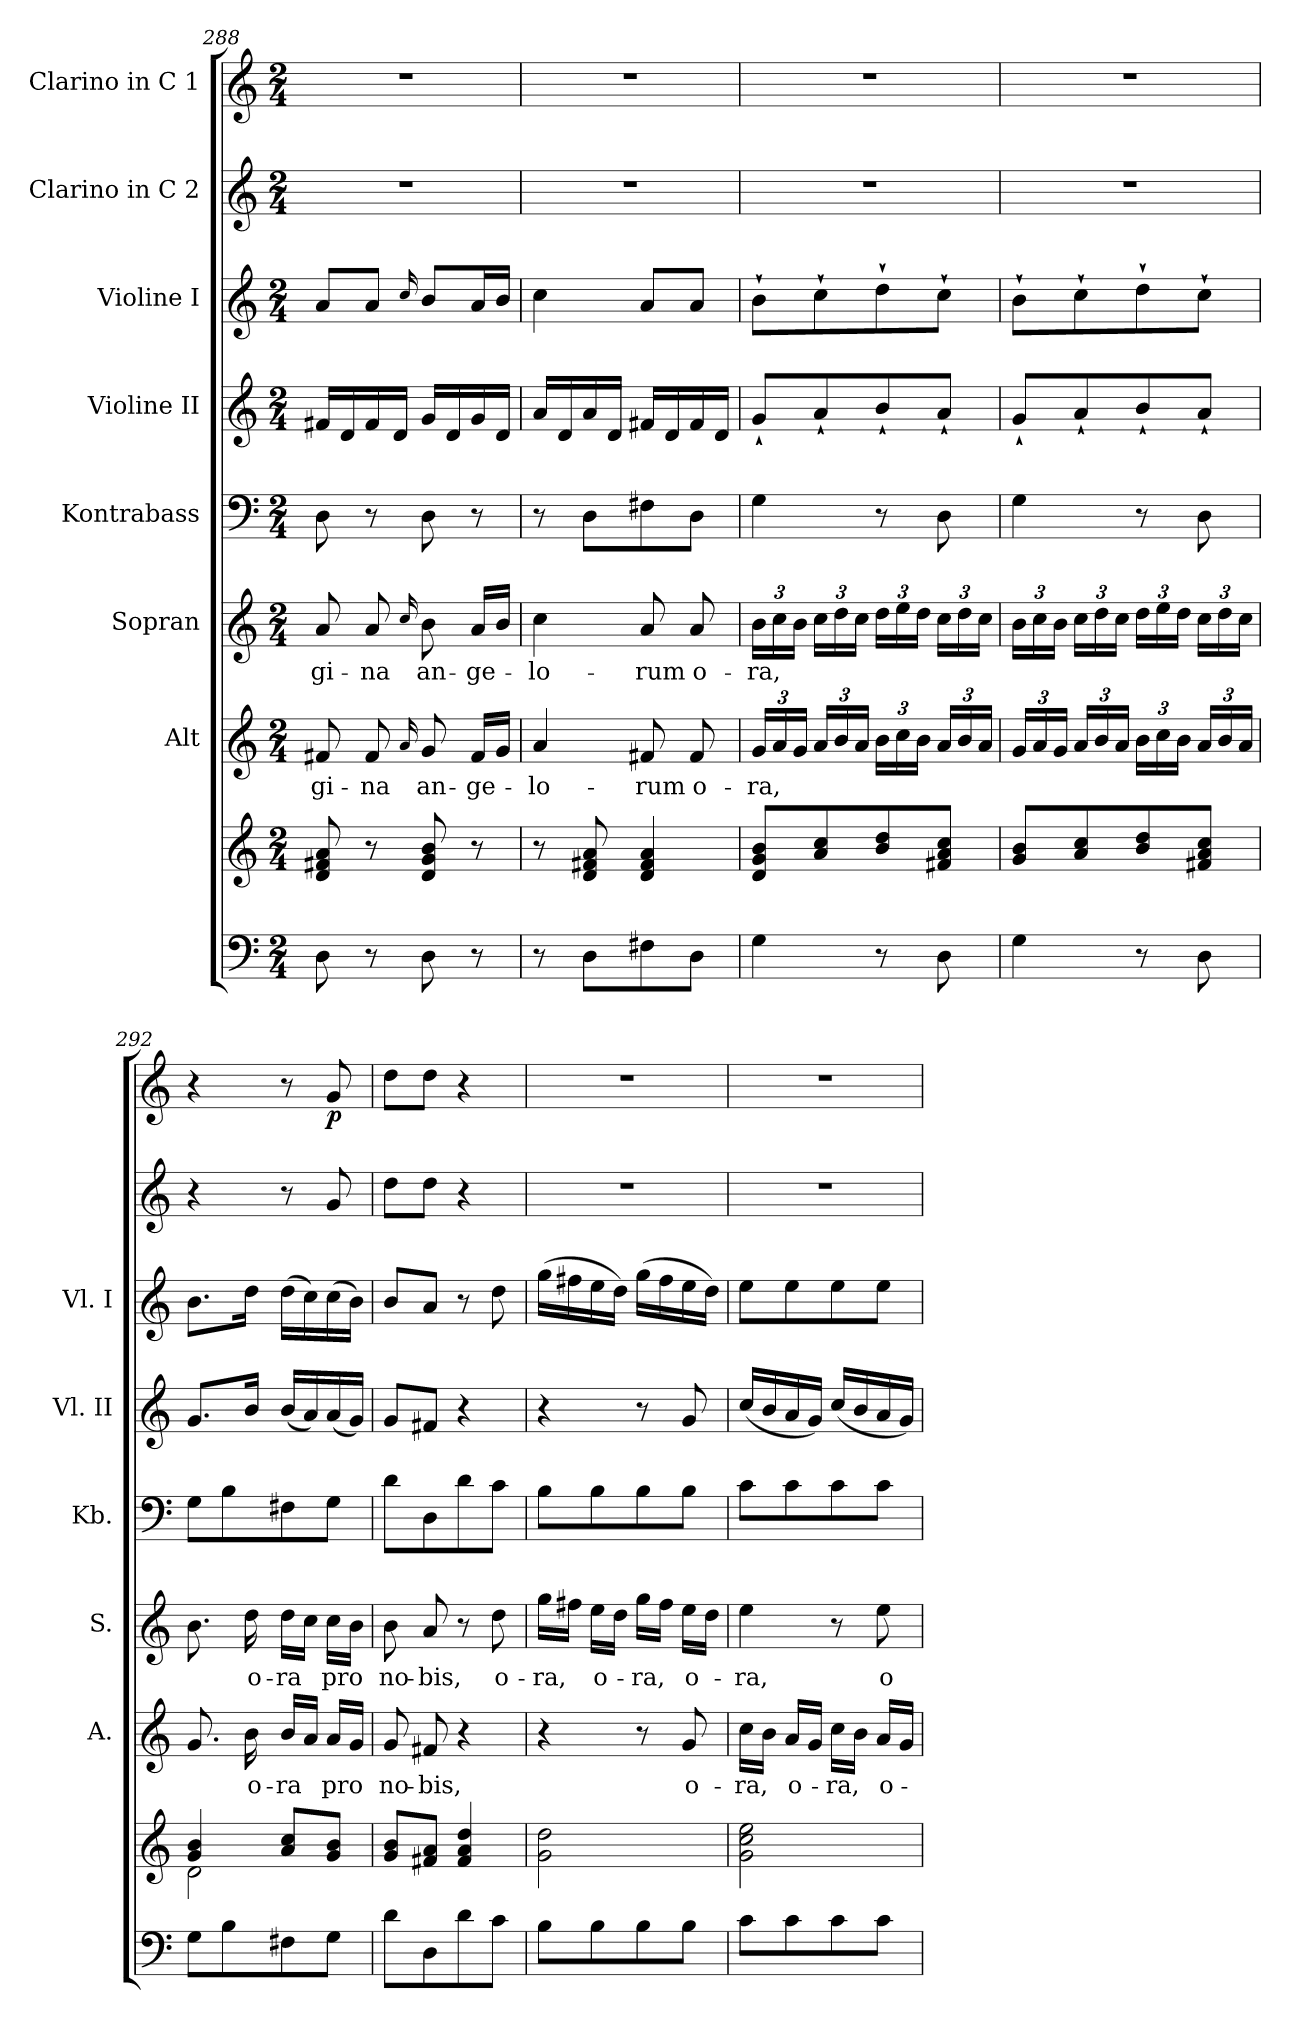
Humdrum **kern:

**kern	**kern	**kern	**text	**kern	**text	**kern	**kern	**kern	**kern	**kern	**dynam
*part8	*part8	*part7	*part7	*part6	*part6	*part5	*part4	*part3	*part2	*part1	*part1
*staff9	*staff8	*staff7	*staff7	*staff6	*staff6	*staff5	*staff4	*staff3	*staff2	*staff1	*staff1
*	*	*I"Alt	*	*I"Sopran	*	*I"Kontrabass	*I"Violine II	*I"Violine I	*I"Clarino in C 2	*I"Clarino in C 1	*
*	*	*I'A.	*	*I'S.	*	*I'Kb.	*I'Vl. II	*I'Vl. I	*	*	*
*clefF4	*clefG2	*clefG2	*	*clefG2	*	*clefF4	*clefG2	*clefG2	*clefG2	*clefG2	*
*	*	*	*	*	*	*ITrd7c12	*	*	*	*	*
*k[]	*k[]	*k[]	*	*k[]	*	*k[]	*k[]	*k[]	*k[]	*k[]	*
*C:	*C:	*C:	*	*C:	*	*C:	*C:	*C:	*C:	*C:	*
*M2/4	*M2/4	*M2/4	*	*M2/4	*	*M2/4	*M2/4	*M2/4	*M2/4	*M2/4	*
=288	=288	=288	=288	=288	=288	=288	=288	=288	=288	=288	=288
!	!	!	!LO:LY:b	!	!LO:LY:b	!	!	!	!	!	!
8D\	8d/ 8f#X/ 8a/	8f#X/	-gi-	8a/	-gi-	8DD\	16f#X/LL	8a/L	2r	2r	.
.	.	.	.	.	.	.	16d/	.	.	.	.
!	!	!	!LO:LY:b	!	!LO:LY:b	!	!	!	!	!	!
8r	8r	8f#/	-na	8a/	-na	8r	16f#/	8a/J	.	.	.
.	.	.	.	.	.	.	16d/JJ	.	.	.	.
.	.	16qqa/	.	16qqcc/	.	.	.	16qqcc/	.	.	.
!	!	!	!LO:LY:b	!	!LO:LY:b	!	!	!	!	!	!
8D\	8d/ 8g/ 8b/	8g/	an-	8b\	an-	8DD\	16g/LL	8b/L	.	.	.
.	.	.	.	.	.	.	16d/	.	.	.	.
!	!	!	!LO:LY:b	!	!LO:LY:b	!	!	!	!	!	!
8r	8r	16f#/LL	-ge-	16a/LL	-ge-	8r	16g/	16a/L	.	.	.
.	.	16g/JJ	.	16b/JJ	.	.	16d/JJ	16b/JJ	.	.	.
=289	=289	=289	=289	=289	=289	=289	=289	=289	=289	=289	=289
!	!	!	!LO:LY:b	!	!LO:LY:b	!	!	!	!	!	!
8r	8r	4a/	-lo-	4cc\	-lo-	8r	16a/LL	4cc\	2r	2r	.
.	.	.	.	.	.	.	16d/	.	.	.	.
8D\L	8d/ 8f#X/ 8a/	.	.	.	.	8DD\L	16a/	.	.	.	.
.	.	.	.	.	.	.	16d/JJ	.	.	.	.
!	!	!	!LO:LY:b	!	!LO:LY:b	!	!	!	!	!	!
8F#X\	4d/ 4f#/ 4a/	8f#X/	-rum	8a/	-rum	8FF#X\	16f#X/LL	8a/L	.	.	.
.	.	.	.	.	.	.	16d/	.	.	.	.
!	!	!	!LO:LY:b	!	!LO:LY:b	!	!	!	!	!	!
8D\J	.	8f#/	o-	8a/	o-	8DD\J	16f#/	8a/J	.	.	.
.	.	.	.	.	.	.	16d/JJ	.	.	.	.
=290	=290	=290	=290	=290	=290	=290	=290	=290	=290	=290	=290
*	*	*Xbrackettup	*	*	*	*	*	*	*	*	*
!	!	!	!LO:LY:b	!	!	!	!	!	!	!	!
*	*	*	*	*Xbrackettup	*	*	*	*	*	*	*
!	!	!	!	!	!LO:LY:b	!	!	!	!	!	!
4G\	8d/ 8g/ 8b/L	24g/LL	-ra,	24b\LL	-ra,	4GG\	8g`</L	8b`>\L	2r	2r	.
.	.	24a/	.	24cc\	.	.	.	.	.	.	.
.	.	24g/JJ	.	24b\JJ	.	.	.	.	.	.	.
.	8a/ 8cc/	24a/LL	.	24cc\LL	.	.	8a`</	8cc`>\	.	.	.
.	.	24b/	.	24dd\	.	.	.	.	.	.	.
.	.	24a/JJ	.	24cc\JJ	.	.	.	.	.	.	.
8r	8b/ 8dd/	24b\LL	.	24dd\LL	.	8r	8b`</	8dd`>\	.	.	.
.	.	24cc\	.	24ee\	.	.	.	.	.	.	.
.	.	24b\JJ	.	24dd\JJ	.	.	.	.	.	.	.
8D\	8f#X/ 8a/ 8cc/J	24a/LL	.	24cc\LL	.	8DD\	8a`</J	8cc`>\J	.	.	.
.	.	24b/	.	24dd\	.	.	.	.	.	.	.
.	.	24a/JJ	.	24cc\JJ	.	.	.	.	.	.	.
=291	=291	=291	=291	=291	=291	=291	=291	=291	=291	=291	=291
4G\	8g/ 8b/L	24g/LL	.	24b\LL	.	4GG\	8g`</L	8b`>\L	2r	2r	.
.	.	24a/	.	24cc\	.	.	.	.	.	.	.
.	.	24g/JJ	.	24b\JJ	.	.	.	.	.	.	.
.	8a/ 8cc/	24a/LL	.	24cc\LL	.	.	8a`</	8cc`>\	.	.	.
.	.	24b/	.	24dd\	.	.	.	.	.	.	.
.	.	24a/JJ	.	24cc\JJ	.	.	.	.	.	.	.
8r	8b/ 8dd/	24b\LL	.	24dd\LL	.	8r	8b`</	8dd`>\	.	.	.
.	.	24cc\	.	24ee\	.	.	.	.	.	.	.
.	.	24b\JJ	.	24dd\JJ	.	.	.	.	.	.	.
8D\	8f#X/ 8a/ 8cc/J	24a/LL	.	24cc\LL	.	8DD\	8a`</J	8cc`>\J	.	.	.
.	.	24b/	.	24dd\	.	.	.	.	.	.	.
.	.	24a/JJ	.	24cc\JJ	.	.	.	.	.	.	.
=292	=292	=292	=292	=292	=292	=292	=292	=292	=292	=292	=292
*	*^	*	*	*	*	*	*	*	*	*	*
8G\L	4g/ 4b/	2d\	8.g/	.	8.b\	.	8GG\L	8.g/L	8.b\L	4r	4r	.
8B\	.	.	.	.	.	.	8BB\	.	.	.	.	.
!	!	!	!	!LO:LY:b	!	!LO:LY:b	!	!	!	!	!	!
.	.	.	16b\	o-	16dd\	o-	.	16b/Jk	16dd\Jk	.	.	.
!	!	!	!	!LO:LY:b	!	!LO:LY:b	!	!	!	!	!	!
8F#X\	8a/ 8cc/L	.	16b/LL	-ra	16dd\LL	-ra	8FF#X\	(<16b/LL	(>16dd\LL	8r	8r	.
.	.	.	16a/JJ	.	16cc\JJ	.	.	16a/)	16cc\)	.	.	.
!	!	!	!	!LO:LY:b	!	!LO:LY:b	!	!	!	!	!	!LO:DY:b
8G\J	8g/ 8b/J	.	16a/LL	pro	16cc\LL	pro	8GG\J	(<16a/	(>16cc\	8g/	8g/	p
.	.	.	16g/JJ	.	16b\JJ	.	.	16g/JJ)	16b\JJ)	.	.	.
*	*v	*v	*	*	*	*	*	*	*	*	*	*
=293	=293	=293	=293	=293	=293	=293	=293	=293	=293	=293	=293
!	!	!	!LO:LY:b	!	!LO:LY:b	!	!	!	!	!	!
8d\L	8g/ 8b/L	8g/	no-	8b\	no-	8D\L	8g/L	8b/L	8dd\L	8dd\L	.
!	!	!	!LO:LY:b	!	!LO:LY:b	!	!	!	!	!	!
8D\	8f#X/ 8a/J	8f#X/	-bis,	8a/	-bis,	8DD\	8f#X/J	8a/J	8dd\J	8dd\J	.
8d\	4f#/ 4a/ 4dd/	4r	.	8r	.	8D\	4r	8r	4r	4r	.
!	!	!	!	!	!LO:LY:b	!	!	!	!	!	!
8c\J	.	.	.	8dd\	o-	8C\J	.	8dd\	.	.	.
!!LO:LB:g=z
=294	=294	=294	=294	=294	=294	=294	=294	=294	=294	=294	=294
!	!	!	!	!	!LO:LY:b	!	!	!	!	!	!
8B\L	2g\ 2dd\	4r	.	16gg\LL	-ra,	8BB\L	4r	(>16gg\LL	2r	2r	.
.	.	.	.	16ff#X\JJ	.	.	.	16ff#X\	.	.	.
!	!	!	!	!	!LO:LY:b	!	!	!	!	!	!
8B\	.	.	.	16ee\LL	o-	8BB\	.	16ee\	.	.	.
.	.	.	.	16dd\JJ	.	.	.	16dd\JJ)	.	.	.
!	!	!	!	!	!LO:LY:b	!	!	!	!	!	!
8B\	.	8r	.	16gg\LL	-ra,	8BB\	8r	(>16gg\LL	.	.	.
.	.	.	.	16ff#\JJ	.	.	.	16ff#\	.	.	.
!	!	!	!LO:LY:b	!	!LO:LY:b	!	!	!	!	!	!
8B\J	.	8g/	o-	16ee\LL	o-	8BB\J	8g/	16ee\	.	.	.
.	.	.	.	16dd\JJ	.	.	.	16dd\JJ)	.	.	.
=295	=295	=295	=295	=295	=295	=295	=295	=295	=295	=295	=295
!	!	!	!LO:LY:b	!	!LO:LY:b	!	!	!	!	!	!
8c\L	2g\ 2cc\ 2ee\	16cc\LL	-ra,	4ee\	-ra,	8C\L	(<16cc/LL	8ee\L	2r	2r	.
.	.	16b\JJ	.	.	.	.	16b/	.	.	.	.
!	!	!	!LO:LY:b	!	!	!	!	!	!	!	!
8c\	.	16a/LL	o-	.	.	8C\	16a/	8ee\	.	.	.
.	.	16g/JJ	.	.	.	.	16g/JJ)	.	.	.	.
!	!	!	!LO:LY:b	!	!	!	!	!	!	!	!
8c\	.	16cc\LL	-ra,	8r	.	8C\	(<16cc/LL	8ee\	.	.	.
.	.	16b\JJ	.	.	.	.	16b/	.	.	.	.
!	!	!	!LO:LY:b	!	!LO:LY:b	!	!	!	!	!	!
8c\J	.	16a/LL	o-	8ee\	o-	8C\J	16a/	8ee\J	.	.	.
.	.	16g/JJ	.	.	.	.	16g/JJ)	.	.	.	.
=	=	=	=	=	=	=	=	=	=	=	=
*-	*-	*-	*-	*-	*-	*-	*-	*-	*-	*-	*-
